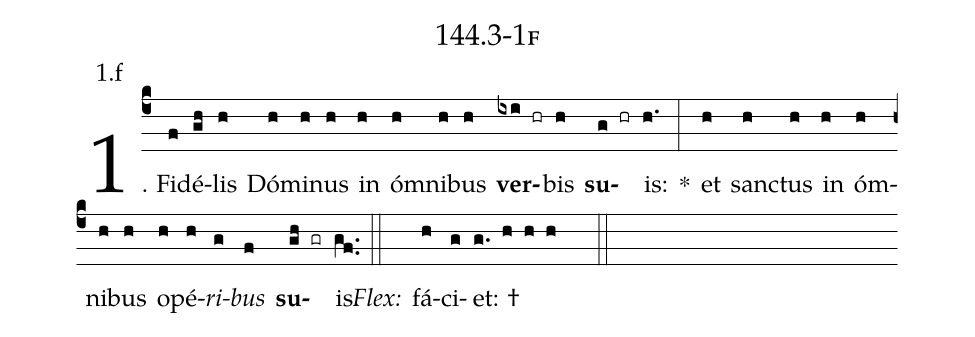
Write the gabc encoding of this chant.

name: 144.3-1f;
annotation: 1.f;
%%
(c4)1. Fi(f)dé(gh)lis(h) Dó(h)mi(h)nus(h) in(h) óm(h)ni(h)bus(h) <b>ver</b>(ixi hr)bis(h) <b>su</b>(g hr)is:(h.) *(:) et(h) sanc(h)tus(h) in(h) óm(h)ni(h)bus(h) o(h)pé(h)<i>ri</i>(g)<i>bus</i>(f) <b>su</b>(gh gr)is.(gf..) (::)
<i>Flex:</i>()  fá(h)ci(g)et: †(g. h h h  ::)
